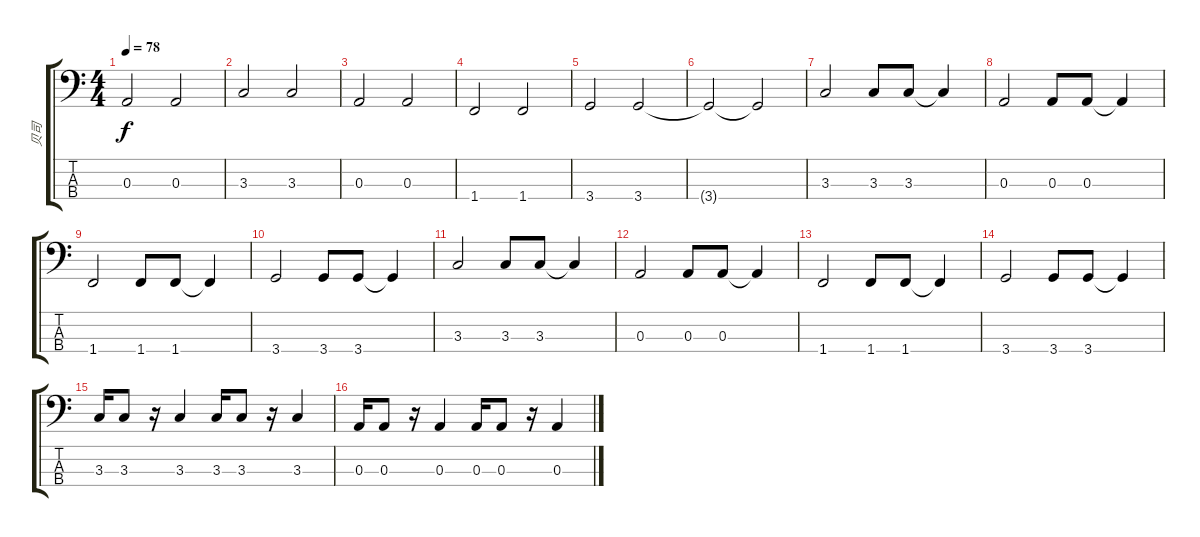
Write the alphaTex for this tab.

\track ("贝司" "贝司") {instrument electricbassfinger}
\staff {score tabs}
\tuning (G2 D2 A1 E1) {hide}
\ts (4 4)
\tempo 78
\clef f4
\ks c
0.3.2{dy f} 0.3.2 |
3.3.2 3.3.2 |
0.3.2 0.3.2 |
1.4.2 1.4.2 |
3.4.2 3.4.2 |
3.4{t}.2 3.4{t}.2 |
3.3.2 3.3.8 3.3.8 3.3{t}.4 |
0.3.2 0.3.8 0.3.8 0.3{t}.4 |
1.4.2 1.4.8 1.4.8 1.4{t}.4 |
3.4.2 3.4.8 3.4.8 3.4{t}.4 |
3.3.2 3.3.8 3.3.8 3.3{t}.4 |
0.3.2 0.3.8 0.3.8 0.3{t}.4 |
1.4.2 1.4.8 1.4.8 1.4{t}.4 |
3.4.2 3.4.8 3.4.8 3.4{t}.4 |
3.3.16 3.3.8 r.16 3.3.4 3.3.16 3.3.8 r.16 3.3.4 |
0.3.16 0.3.8 r.16 0.3.4 0.3.16 0.3.8 r.16 0.3.4
